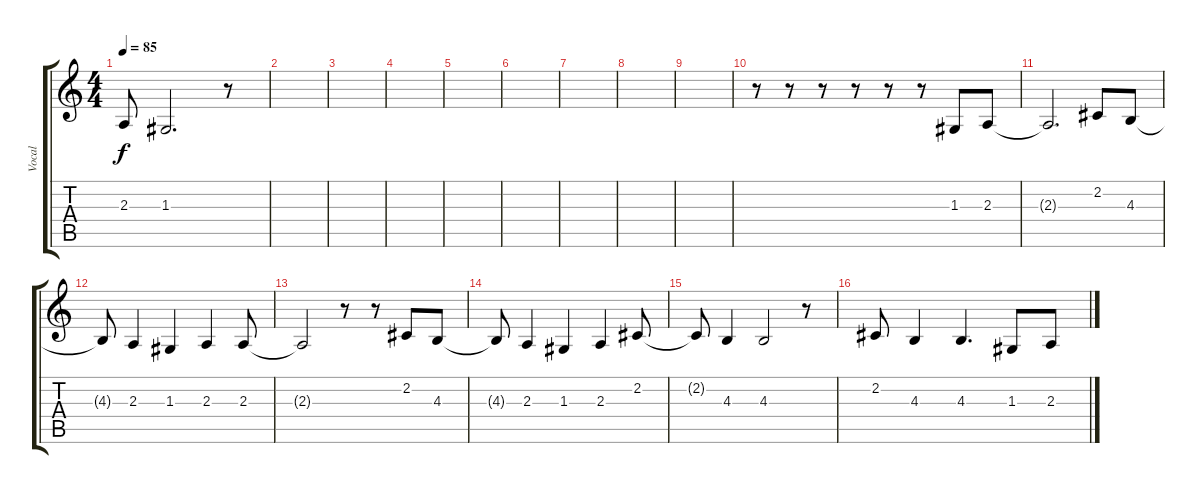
\track ("Vocal" "Vocal") {instrument pad1newage}
\staff {score tabs}
\tuning (E4 B3 G3 D3 A2 D2) {hide}
\ts (4 4)
\tempo 85
\clef g2
\ks c
2.3{t}.8{dy f} 1.3.2{d} r.8 |
|
|
|
|
|
|
|
|
r.8 r.8 r.8 r.8 r.8 r.8 1.3.8 2.3.8 |
2.3{t}.2{d} 2.2.8 4.3.8 |
4.3{t}.8 2.3.4 1.3.4 2.3.4 2.3.8 |
2.3{t}.2 r.8 r.8 2.2.8 4.3.8 |
4.3{t}.8 2.3.4 1.3.4 2.3.4 2.2.8 |
2.2{t}.8 4.3.4 4.3.2 r.8 |
2.2.8 4.3.4 4.3.4{d} 1.3.8 2.3.8
